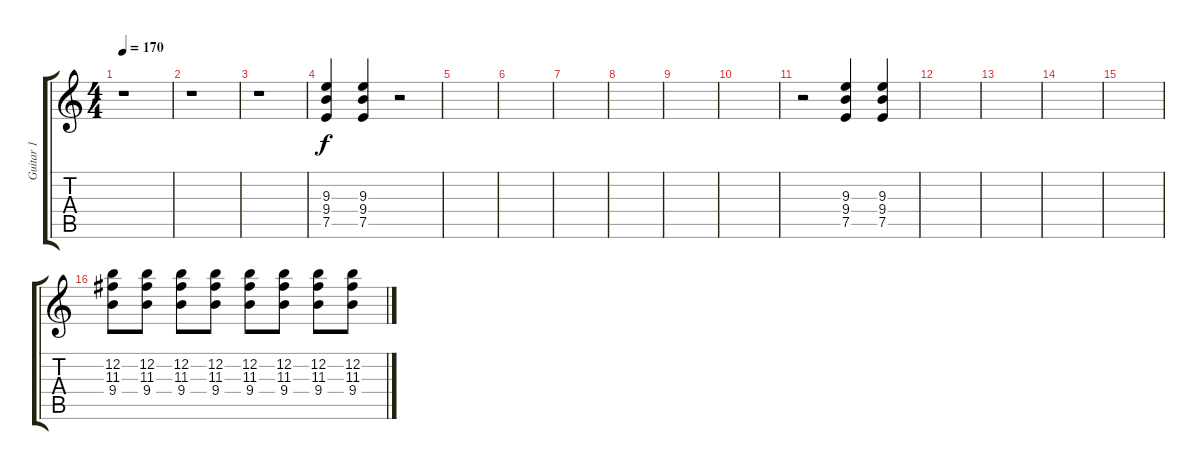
\track ("Guitar 1" "Guitar 1") {instrument overdrivenguitar}
\staff {score tabs}
\tuning (E4 B3 G3 D3 A2 E2) {hide}
\ts (4 4)
\tempo 170
\clef g2
\ks c
r.1{dy f} |
r.1 |
r.1 |
(9.3 9.4 7.5).4 (9.3 9.4 7.5).4 r.2 |
|
|
|
|
|
|
r.2 (9.3 9.4 7.5).4 (9.3 9.4 7.5).4 |
|
|
|
|
(12.2 11.3 9.4).8{volume 9} (12.2 11.3 9.4).8 (12.2 11.3 9.4).8 (12.2 11.3 9.4).8 (12.2 11.3 9.4).8 (12.2 11.3 9.4).8 (12.2 11.3 9.4).8 (12.2 11.3 9.4).8
